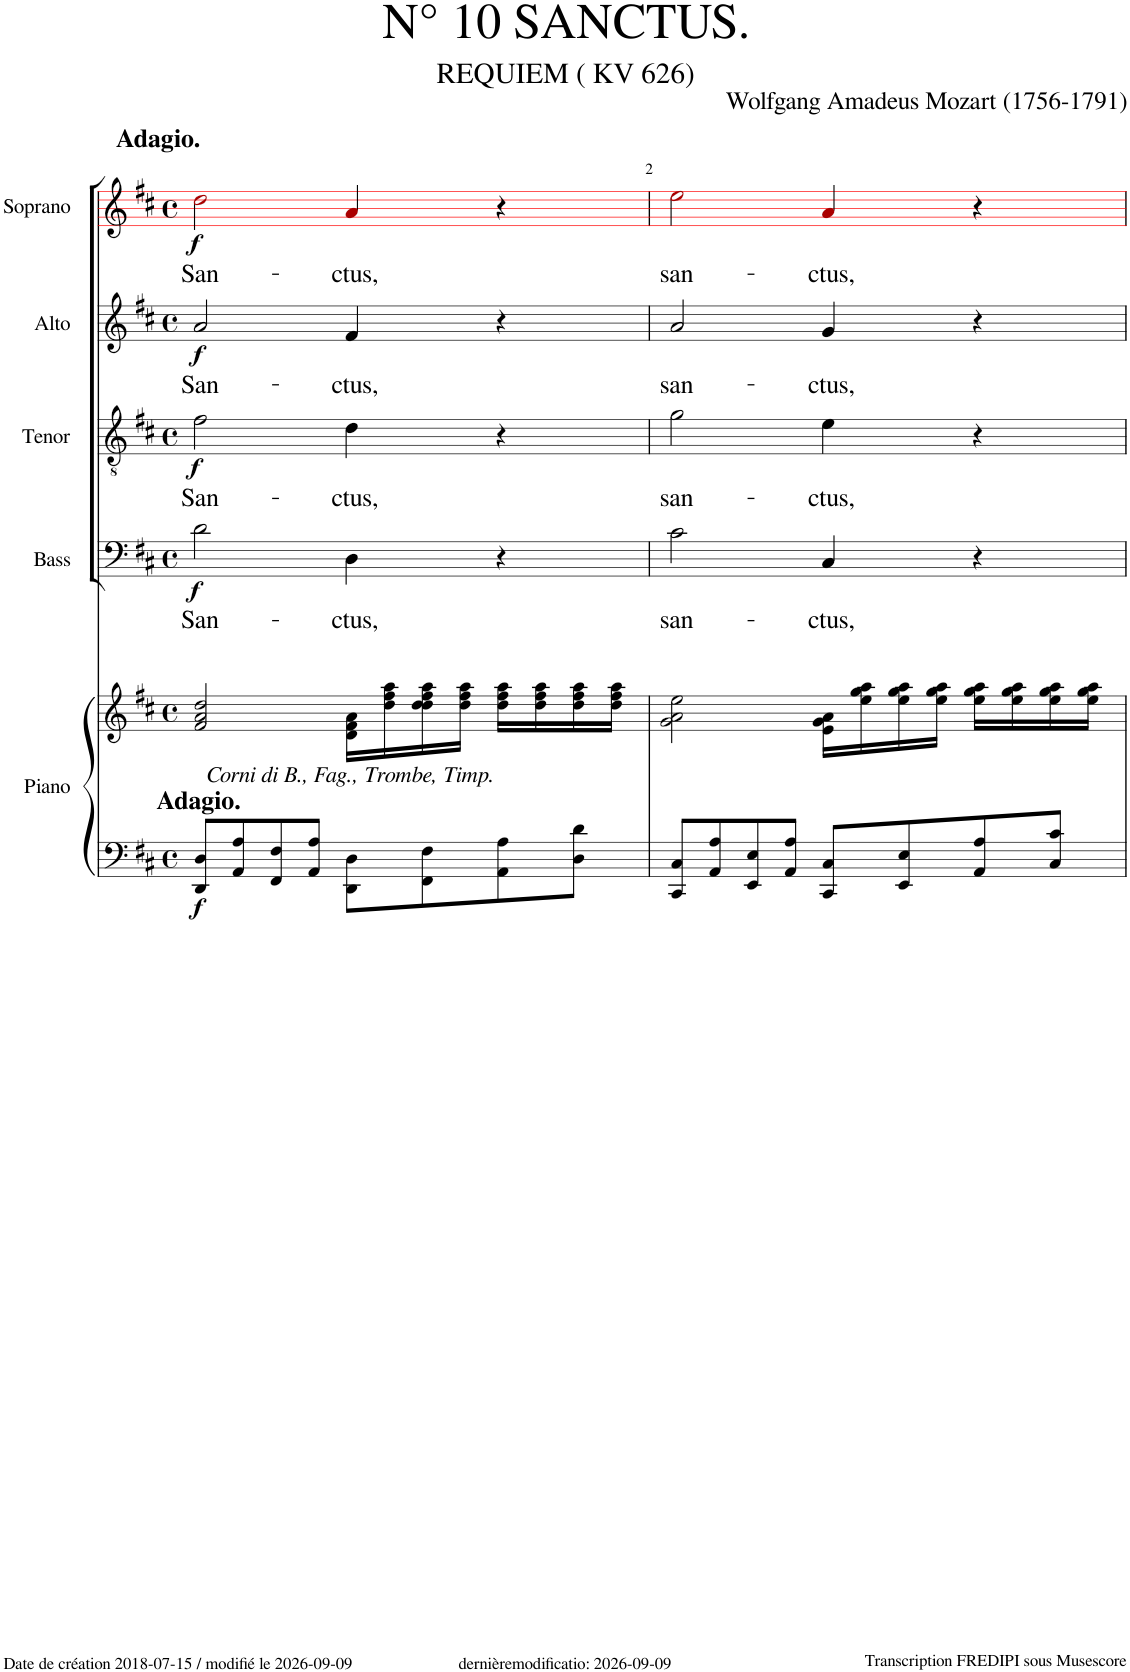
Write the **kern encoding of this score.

**kern	**kern	**dynam	**kern	**text	**dynam	**kern	**text	**dynam	**kern	**text	**dynam	**kern	**text	**dynam
*part5	*part5	*part5	*part4	*part4	*part4	*part3	*part3	*part3	*part2	*part2	*part2	*part1	*part1	*part1
*staff6	*staff5	*staff5/6	*staff4	*staff4	*staff4	*staff3	*staff3	*staff3	*staff2	*staff2	*staff2	*staff1	*staff1	*staff1
*I"Piano	*	*	*I"Bass	*	*	*I"Tenor	*	*	*I"Alto	*	*	*I"Soprano	*	*
*I'Pno	*	*	*	*	*	*	*	*	*	*	*	*	*	*
*	*	*	*	*	*	*	*	*	*	*	*	*stria5	*	*
*clefF4	*clefG2	*	*clefF4	*	*	*clefGv2	*	*	*clefG2	*	*	*clefG2	*	*
*	*	*	*	*	*	*	*	*	*	*	*	*ITrd1c2	*	*
*k[f#c#]	*k[f#c#]	*	*k[f#c#]	*	*	*k[f#c#]	*	*	*k[f#c#]	*	*	*k[f#c#]	*	*
*M4/4	*M4/4	*	*M4/4	*	*	*M4/4	*	*	*M4/4	*	*	*M4/4	*	*
*met(c)	*met(c)	*	*met(c)	*	*	*met(c)	*	*	*met(c)	*	*	*met(c)	*	*
=1	=1	=1	=1	=1	=1	=1	=1	=1	=1	=1	=1	=1	=1	=1
!	!	!	!	!	!	!	!	!	!	!	!	!LO:TX:a:B:t=Adagio.	!	!
!	!LO:TX:b:B:t=Adagio.	!	!	!	!	!	!	!	!	!	!	!	!	!
!	!	!LO:DY:b=2	!	!LO:LY:b	!LO:DY:b	!	!LO:LY:b	!LO:DY:b	!	!LO:LY:b	!LO:DY:b	!	!LO:LY:b	!LO:DY:b
8DD/ 8D/L	2f#/ 2a/ 2dd/	f	2d!\	San-	f	2f#!\	San-	f	2a!/	San-	f	2dd!i\	San-	f
8AA/ 8A/	.	.	.	.	.	.	.	.	.	.	.	.	.	.
8FF#/ 8F#/	.	.	.	.	.	.	.	.	.	.	.	.	.	.
8AA/ 8A/J	.	.	.	.	.	.	.	.	.	.	.	.	.	.
!	!LO:TX:b:i:t=Corni di B., Fag., Trombe, Timp.	!	!	!	!	!	!	!	!	!	!	!	!	!
!	!	!	!	!LO:LY:b	!	!	!LO:LY:b	!	!	!LO:LY:b	!	!	!LO:LY:b	!
8DD\ 8D\L	16d\ 16f#\ 16a\LL	.	4D!\	-ctus,	.	4d!\	-ctus,	.	4f#!/	-ctus,	.	4a!i/	-ctus,	.
.	16dd\ 16ff#\ 16aa\	.	.	.	.	.	.	.	.	.	.	.	.	.
8FF#\ 8F#\	16dd\ 16dd\ 16ff#\ 16aa\	.	.	.	.	.	.	.	.	.	.	.	.	.
.	16dd\ 16ff#\ 16aa\JJ	.	.	.	.	.	.	.	.	.	.	.	.	.
8AA\ 8A\	16dd\ 16ff#\ 16aa\LL	.	4r	.	.	4r	.	.	4r	.	.	4r	.	.
.	16dd\ 16ff#\ 16aa\	.	.	.	.	.	.	.	.	.	.	.	.	.
8D\ 8d\J	16dd\ 16ff#\ 16aa\	.	.	.	.	.	.	.	.	.	.	.	.	.
.	16dd\ 16ff#\ 16aa\JJ	.	.	.	.	.	.	.	.	.	.	.	.	.
=2	=2	=2	=2	=2	=2	=2	=2	=2	=2	=2	=2	=2	=2	=2
!	!	!	!	!LO:LY:b	!	!	!LO:LY:b	!	!	!LO:LY:b	!	!	!LO:LY:b	!
8CC#/ 8C#/L	2g\ 2a\ 2ee\	.	2c#!\	san-	.	2g!\	san-	.	2a!/	san-	.	2ee!i\	san-	.
8AA/ 8A/	.	.	.	.	.	.	.	.	.	.	.	.	.	.
8EE/ 8E/	.	.	.	.	.	.	.	.	.	.	.	.	.	.
8AA/ 8A/J	.	.	.	.	.	.	.	.	.	.	.	.	.	.
!	!	!	!	!LO:LY:b	!	!	!LO:LY:b	!	!	!LO:LY:b	!	!	!LO:LY:b	!
8CC#/ 8C#/L	16e\ 16g\ 16a\LL	.	4C#!/	-ctus,	.	4e!\	-ctus,	.	4g!/	-ctus,	.	4a!i/	-ctus,	.
.	16ee\ 16gg\ 16aa\	.	.	.	.	.	.	.	.	.	.	.	.	.
8EE/ 8E/	16ee\ 16gg\ 16aa\	.	.	.	.	.	.	.	.	.	.	.	.	.
.	16ee\ 16gg\ 16aa\JJ	.	.	.	.	.	.	.	.	.	.	.	.	.
8AA/ 8A/	16ee\ 16gg\ 16aa\LL	.	4r	.	.	4r	.	.	4r	.	.	4r	.	.
.	16ee\ 16gg\ 16aa\	.	.	.	.	.	.	.	.	.	.	.	.	.
8C#/ 8c#/J	16ee\ 16gg\ 16aa\	.	.	.	.	.	.	.	.	.	.	.	.	.
.	16ee\ 16gg\ 16aa\JJ	.	.	.	.	.	.	.	.	.	.	.	.	.
=	=	=	=	=	=	=	=	=	=	=	=	=	=	=
*-	*-	*-	*-	*-	*-	*-	*-	*-	*-	*-	*-	*-	*-	*-
